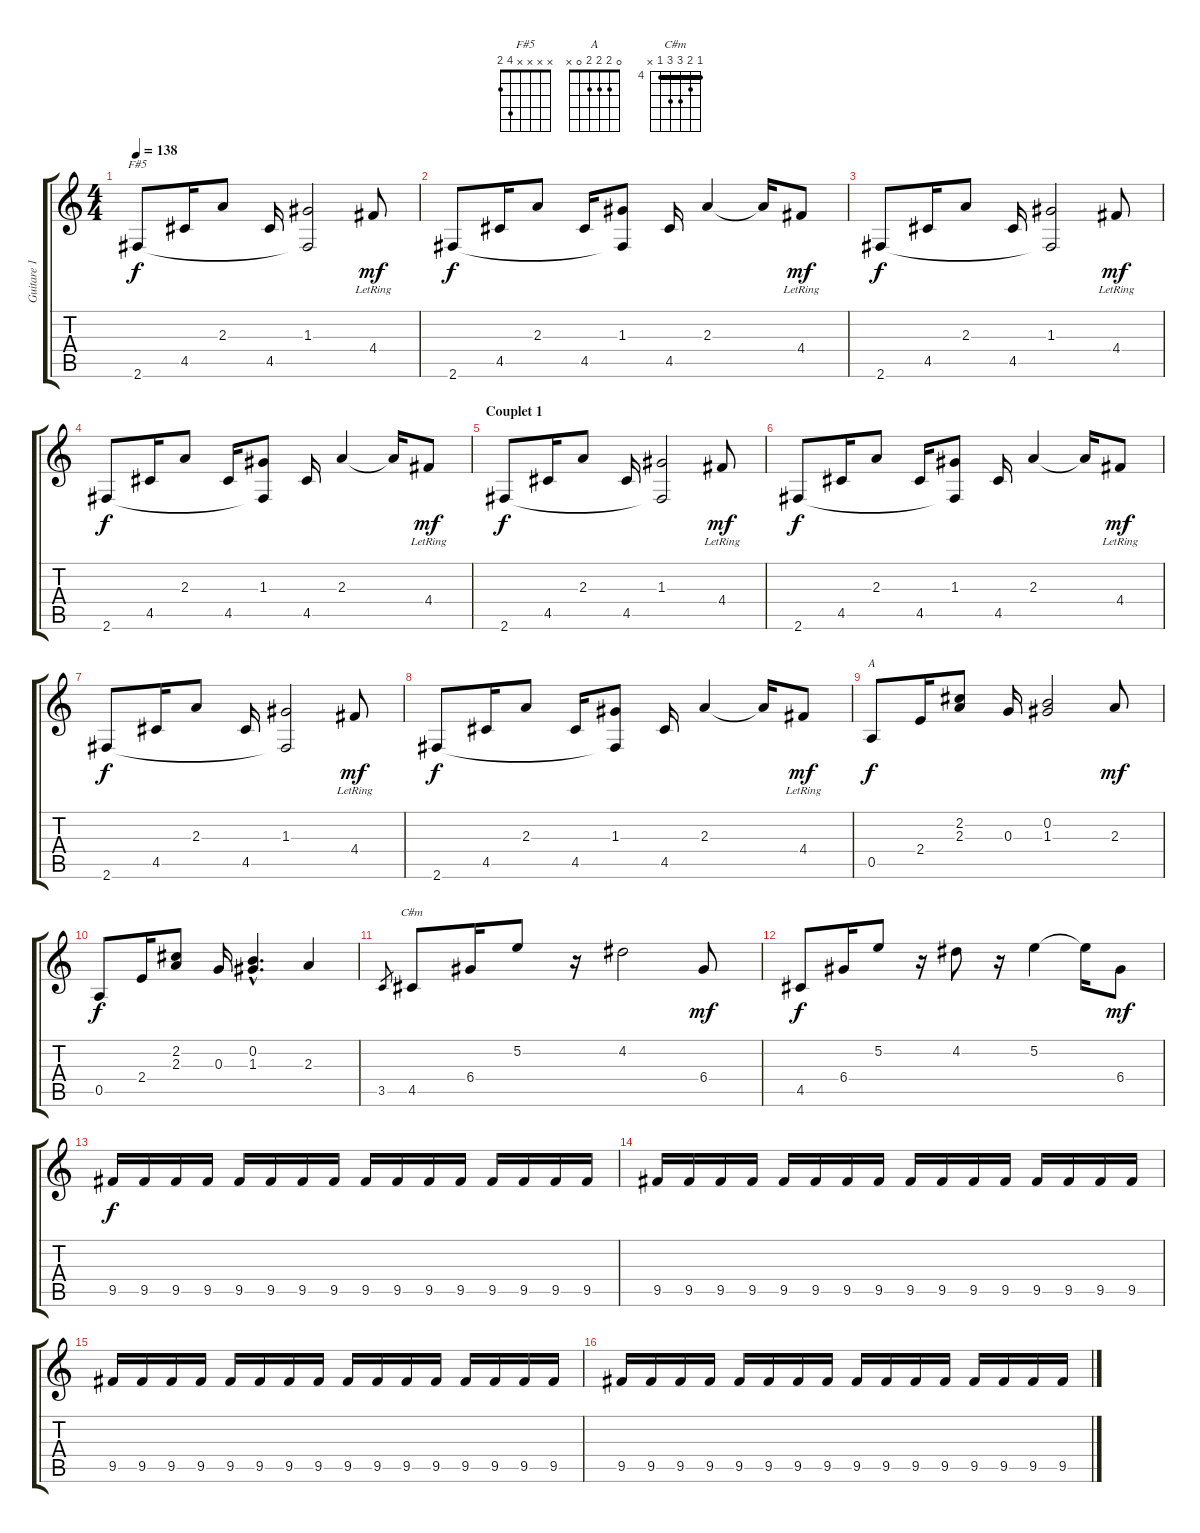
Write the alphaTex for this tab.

\track ("Guitare 1" "Guitare 1") {instrument electricguitarclean}
\staff {score tabs}
\tuning (E4 B3 G3 D3 A2 E2) {hide}
\chord ("F#5" x x x x 4 2)
\chord ("A" 0 2 2 2 0 x)
\chord ("C#m" 4 5 6 6 4 x) {firstfret 4 barre 4}
\ts (4 4)
\tempo 138
\clef g2
\ks c
2.6.8{ch "F#5" dy f instrument electricguitarclean} 4.5.16 2.3.8 4.5.16 (1.3 2.6{t}).2 4.4{lr}.8{dy mf} |
2.6.8{dy f} 4.5.16 2.3.8 4.5.16 (1.3 2.6{t}).8 4.5.16 2.3.4 2.3{t}.16 4.4{lr}.8{dy mf} |
2.6.8{dy f} 4.5.16 2.3.8 4.5.16 (1.3 2.6{t}).2 4.4{lr}.8{dy mf} |
2.6.8{dy f} 4.5.16 2.3.8 4.5.16 (1.3 2.6{t}).8 4.5.16 2.3.4 2.3{t}.16 4.4{lr}.8{dy mf} |
\section ("" "Couplet 1")
2.6.8{dy f} 4.5.16 2.3.8 4.5.16 (1.3 2.6{t}).2 4.4{lr}.8{dy mf} |
2.6.8{dy f} 4.5.16 2.3.8 4.5.16 (1.3 2.6{t}).8 4.5.16 2.3.4 2.3{t}.16 4.4{lr}.8{dy mf} |
2.6.8{dy f} 4.5.16 2.3.8 4.5.16 (1.3 2.6{t}).2 4.4{lr}.8{dy mf} |
2.6.8{dy f} 4.5.16 2.3.8 4.5.16 (1.3 2.6{t}).8 4.5.16 2.3.4 2.3{t}.16 4.4{lr}.8{dy mf} |
0.5.8{ch "A" dy f} 2.4.16 (2.2 2.3).8 0.3.16 (0.2 1.3).2 2.3.8{dy mf} |
0.5.8{dy f} 2.4.16 (2.2 2.3).8 0.3.16 (0.2{hac} 1.3{hac}).4{d} 2.3.4 |
3.5.8{gr} 4.5.8{ch "C#m"} 6.4.16 5.2.8 r.16 4.2.2 6.4.8{dy mf} |
4.5.8{dy f} 6.4.16 5.2.8 r.16 4.2.8 r.16 5.2.4 5.2{t}.16 6.4.8{dy mf} |
9.5.16{dy f} 9.5.16 9.5.16 9.5.16 9.5.16 9.5.16 9.5.16 9.5.16 9.5.16 9.5.16 9.5.16 9.5.16 9.5.16 9.5.16 9.5.16 9.5.16 |
9.5.16 9.5.16 9.5.16 9.5.16 9.5.16 9.5.16 9.5.16 9.5.16 9.5.16 9.5.16 9.5.16 9.5.16 9.5.16 9.5.16 9.5.16 9.5.16 |
9.5.16 9.5.16 9.5.16 9.5.16 9.5.16 9.5.16 9.5.16 9.5.16 9.5.16 9.5.16 9.5.16 9.5.16 9.5.16 9.5.16 9.5.16 9.5.16 |
9.5.16 9.5.16 9.5.16 9.5.16 9.5.16 9.5.16 9.5.16 9.5.16 9.5.16 9.5.16 9.5.16 9.5.16 9.5.16 9.5.16 9.5.16 9.5.16
